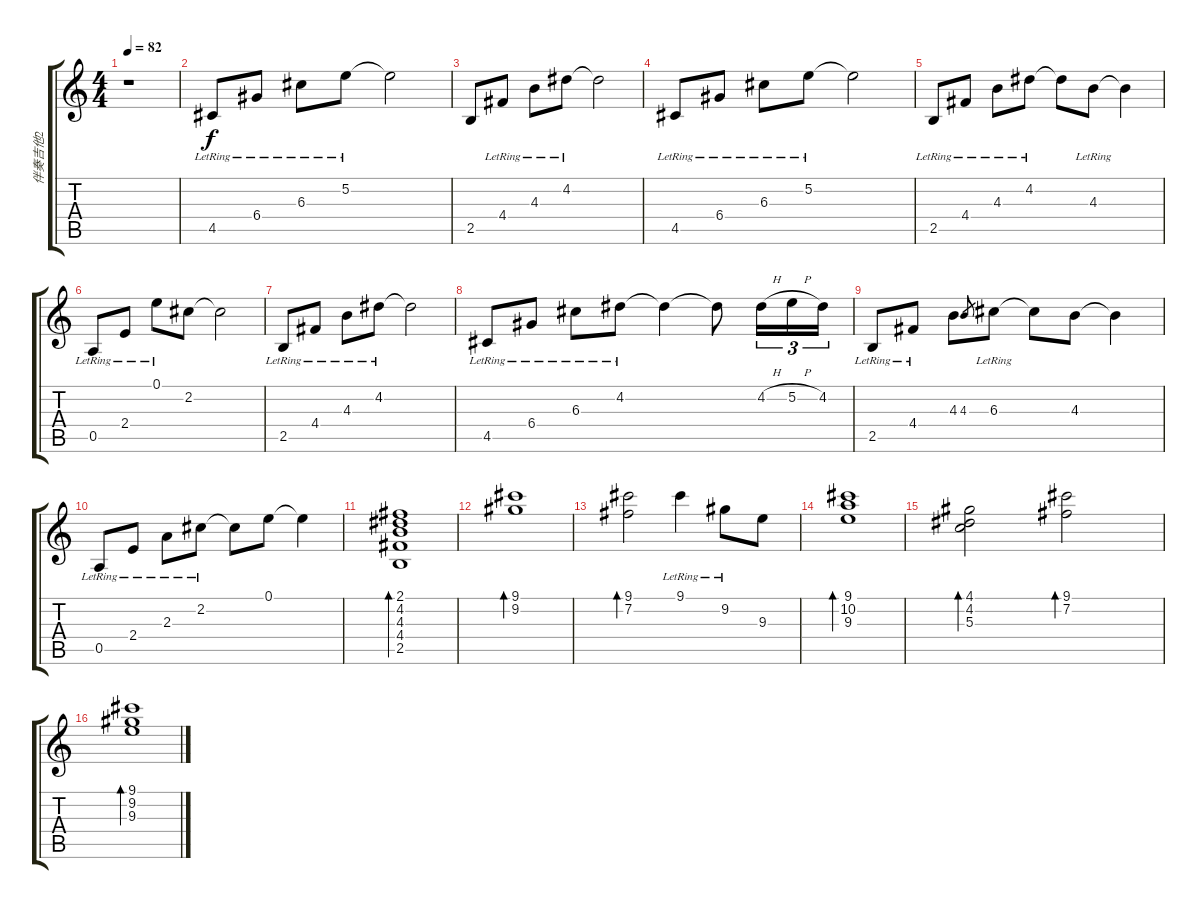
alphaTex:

\track ("伴奏吉他2" "伴奏吉他2") {instrument distortionguitar}
\staff {score tabs}
\tuning (E4 B3 G3 D3 A2 E2) {hide}
\ts (4 4)
\tempo 82
\clef g2
\ks c
r.1{dy f} |
4.5{lr}.8 6.4{lr}.8 6.3{lr}.8 5.2{lr}.8 5.2{t}.2 |
2.5.8 4.4{lr}.8 4.3{lr}.8 4.2{lr}.8 4.2{t}.2 |
4.5{lr}.8 6.4{lr}.8 6.3{lr}.8 5.2{lr}.8 5.2{t}.2 |
2.5{lr}.8 4.4{lr}.8 4.3{lr}.8 4.2{lr}.8 4.2{t}.8 4.3{lr}.8 4.3{t}.4 |
0.5{lr}.8 2.4{lr}.8 0.1{lr}.8 2.2.8 2.2{t}.2 |
2.5{lr}.8 4.4{lr}.8 4.3{lr}.8 4.2{lr}.8 4.2{t}.2 |
4.5{lr}.8 6.4{lr}.8 6.3{lr}.8 4.2{lr}.8 4.2{t}.4 4.2{t}.8 4.2{h}.16{tu (3 2)} 5.2{h}.16{tu (3 2)} 4.2.16{tu (3 2)} |
2.5{lr}.8 4.4{lr}.8 4.3.8 4.3.8{gr} 6.3{lr}.8 6.3{t}.8 4.3.8 4.3{t}.4 |
0.5{lr}.8 2.4{lr}.8 2.3{lr}.8 2.2{lr}.8 2.2{t}.8 0.1.8 0.1{t}.4 |
(2.1 4.2 4.3 4.4 2.5).1{bd 240} |
(9.1 9.2).1{bd 240 volume 14} |
(9.1 7.2).2{bd 240} 9.1{lr}.4 9.2{lr}.8 9.3.8 |
(9.1 10.2 9.3).1{bd 240} |
(4.1 4.2 5.3).2{bd 240} (9.1 7.2).2{bd 240} |
(9.1 9.2 9.3).1{bd 240}
